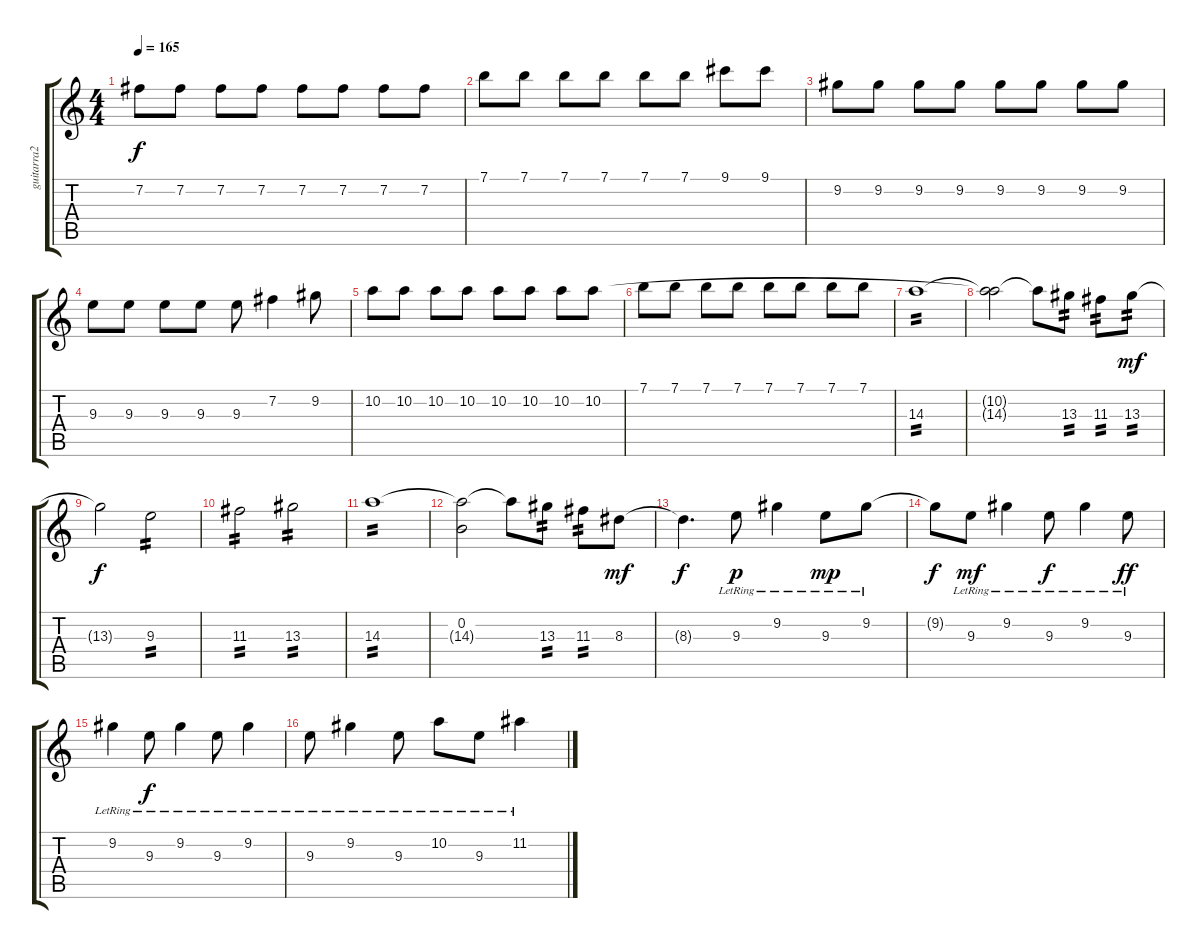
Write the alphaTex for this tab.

\track ("guitarra2" "guitarra2") {instrument overdrivenguitar}
\staff {score tabs}
\tuning (E4 B3 G3 D3 A2 E2) {hide}
\ts (4 4)
\tempo 165
\clef g2
\ks c
7.2.8{dy f} 7.2.8 7.2.8 7.2.8 7.2.8 7.2.8 7.2.8 7.2.8 |
7.1.8 7.1.8 7.1.8 7.1.8 7.1.8 7.1.8 9.1.8 9.1.8 |
9.2.8 9.2.8 9.2.8 9.2.8 9.2.8 9.2.8 9.2.8 9.2.8 |
9.3.8 9.3.8 9.3.8 9.3.8 9.3.8 7.2.4 9.2.8 |
10.2.8 10.2.8 10.2.8 10.2.8 10.2.8 10.2.8 10.2.8 10.2.8 |
7.1.8 7.1.8 7.1.8 7.1.8 7.1.8 7.1.8 7.1.8 7.1.8 |
14.3.1{tp 2} |
(10.2{t} 14.3{t}).2 14.3{t}.8 13.3.8{tp 2} 11.3.8{tp 2} 13.3.8{tp 2 dy mf} |
13.3{t}.2{dy f} 9.3.2{tp 2} |
11.3.2{tp 2} 13.3.2{tp 2} |
14.3.1{tp 2} |
(0.2 14.3{t}).2 14.3{t}.8 13.3.8{tp 2} 11.3.8{tp 2} 8.3.8{dy mf} |
8.3{t}.4{d dy f} 9.3{lr}.8{dy p} 9.2{lr}.4 9.3{lr}.8{dy mp} 9.2{lr}.8 |
9.2{t}.8{dy f} 9.3{lr}.8{dy mf} 9.2{lr}.4 9.3{lr}.8{dy f} 9.2{lr}.4 9.3{lr}.8{dy ff} |
9.2{lr}.4 9.3{lr}.8{dy f} 9.2{lr}.4 9.3{lr}.8 9.2{lr}.4 |
9.3{lr}.8 9.2{lr}.4 9.3{lr}.8 10.2{lr}.8 9.3{lr}.8 11.2{lr}.4
